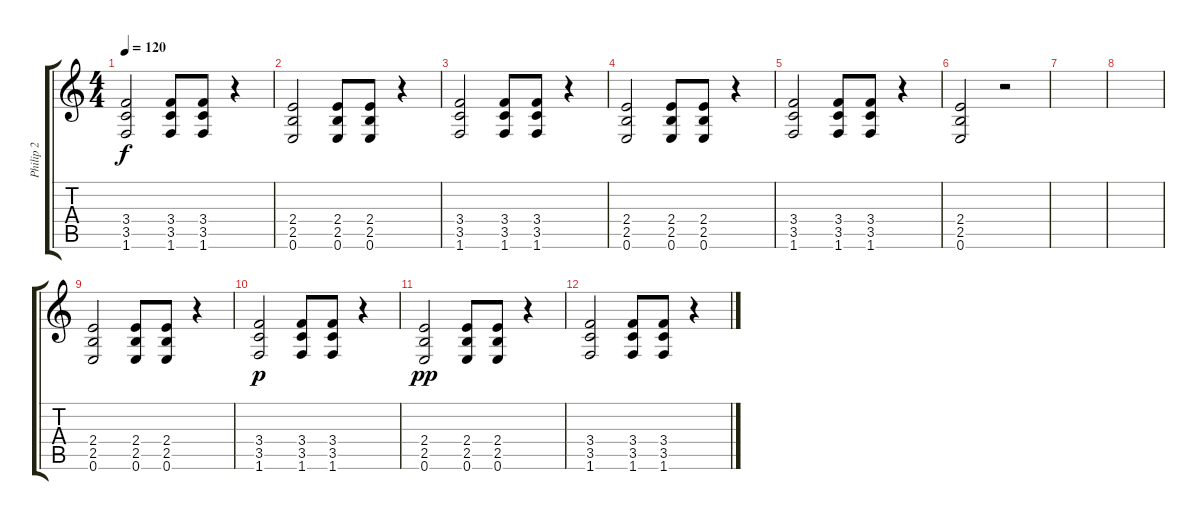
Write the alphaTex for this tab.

\track ("Philip 2" "Philip 2") {instrument acousticguitarnylon}
\staff {score tabs}
\tuning (E4 B3 G3 D3 A2 E2) {hide}
\ts (4 4)
\tempo 120
\clef g2
\ks c
(3.4 3.5 1.6).2{dy f} (3.4 3.5 1.6).8 (3.4 3.5 1.6).8 r.4 |
(2.4 2.5 0.6).2 (2.4 2.5 0.6).8 (2.4 2.5 0.6).8 r.4 |
(3.4 3.5 1.6).2 (3.4 3.5 1.6).8 (3.4 3.5 1.6).8 r.4 |
(2.4 2.5 0.6).2 (2.4 2.5 0.6).8 (2.4 2.5 0.6).8 r.4 |
(3.4 3.5 1.6).2 (3.4 3.5 1.6).8 (3.4 3.5 1.6).8 r.4 |
(2.4 2.5 0.6).2 r.2 |
|
|
(2.4 2.5 0.6).2 (2.4 2.5 0.6).8 (2.4 2.5 0.6).8 r.4 |
(3.4 3.5 1.6).2{dy p} (3.4 3.5 1.6).8 (3.4 3.5 1.6).8 r.4 |
(2.4 2.5 0.6).2{dy pp} (2.4 2.5 0.6).8 (2.4 2.5 0.6).8 r.4 |
(3.4 3.5 1.6).2 (3.4 3.5 1.6).8 (3.4 3.5 1.6).8 r.4
